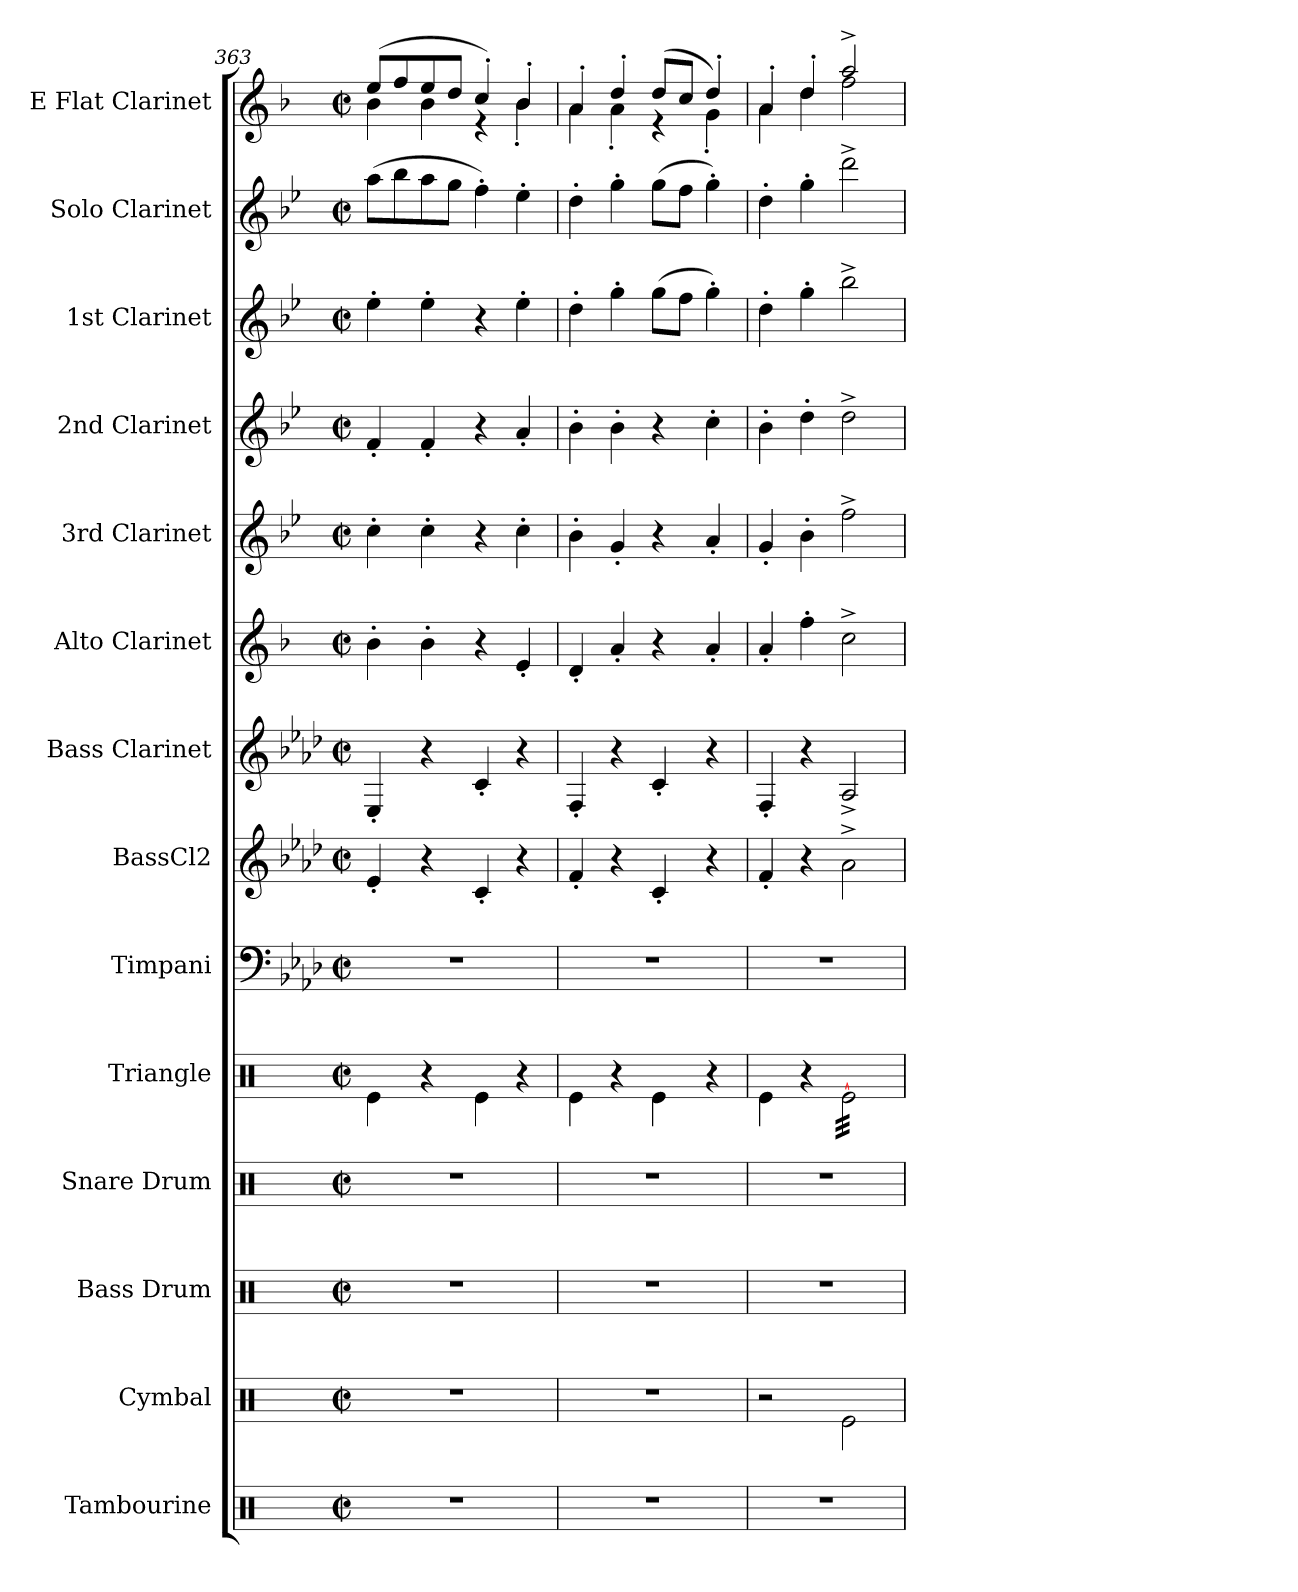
**kern	**kern	**kern	**kern	**kern	**kern	**kern	**kern	**kern	**kern	**kern	**kern	**kern	**kern
*part14	*part13	*part12	*part11	*part10	*part9	*part8	*part7	*part6	*part5	*part4	*part3	*part2	*part1
*staff14	*staff13	*staff12	*staff11	*staff10	*staff9	*staff8	*staff7	*staff6	*staff5	*staff4	*staff3	*staff2	*staff1
*I"Tambourine	*I"Cymbal	*I"Bass Drum	*I"Snare Drum	*I"Triangle	*I"Timpani	*I"BassCl2	*I"Bass Clarinet	*I"Alto Clarinet	*I"3rd Clarinet	*I"2nd Clarinet	*I"1st Clarinet	*I"Solo Clarinet	*I"E Flat Clarinet
*I'Tamb.	*I'Cym.	*I'B. Dr.	*I'Sn. Dr.	*I'Trgl.	*I'Timp.	*I'B. Cl2	*I'B. Cl.	*I'A. Cl.	*I'3rdCl.	*I'2nd Cl.	*I'1stCl.	*I'SoloCl.	*
*clefX	*clefX	*clefX	*clefX	*clefX	*clefF4	*clefG2	*clefG2	*clefG2	*clefG2	*clefG2	*clefG2	*clefG2	*clefG2
*	*	*	*	*	*	*ITrd8c14	*ITrd8c14	*ITrd5c9	*ITrd1c2	*ITrd1c2	*ITrd1c2	*ITrd1c2	*ITrd-2c-3
*k[]	*k[]	*k[]	*k[]	*k[]	*k[b-e-a-d-]	*k[b-e-a-d-]	*k[b-e-a-d-]	*k[b-e-a-d-]	*k[b-e-a-d-]	*k[b-e-a-d-]	*k[b-e-a-d-]	*k[b-e-a-d-]	*k[b-e-a-d-]
*M4/4	*M4/4	*M4/4	*M4/4	*M4/4	*M4/4	*M4/4	*M4/4	*M4/4	*M4/4	*M4/4	*M4/4	*M4/4	*M4/4
*met(c|)	*met(c|)	*met(c|)	*met(c|)	*met(c|)	*met(c|)	*met(c|)	*met(c|)	*met(c|)	*met(c|)	*met(c|)	*met(c|)	*met(c|)	*met(c|)
=363	=363	=363	=363	=363	=363	=363	=363	=363	=363	=363	=363	=363	=363
*	*	*	*	*	*	*	*	*	*	*	*	*	*^
1r	1r	1r	1r	4Re\	1r	4E-'/	4EE-'/	4d-'\	4b-'\	4e-'/	4dd-'\	(8gg\L	(8gg/L	4dd-\
.	.	.	.	.	.	.	.	.	.	.	.	8aa-\	8aa-/	.
.	.	.	.	4r	.	4r	4r	4d-'\	4b-'\	4e-'/	4dd-'\	8gg\	8gg/	4dd-\
.	.	.	.	.	.	.	.	.	.	.	.	8ff\J	8ff/J	.
.	.	.	.	4Re\	.	4C'/	4C'/	4r	4r	4r	4r	4ee-'\)	4ee-'/)	4r
.	.	.	.	4r	.	4r	4r	4G'/	4b-'\	4g'/	4dd-'\	4dd-'\	4dd-'/	4dd-'\
=364	=364	=364	=364	=364	=364	=364	=364	=364	=364	=364	=364	=364	=364	=364
1r	1r	1r	1r	4Re\	1r	4F'/	4FF'/	4F'/	4a-'\	4a-'\	4cc'\	4cc'\	4cc'/	4cc\
.	.	.	.	4r	.	4r	4r	4c'/	4f'/	4a-'\	4ff'\	4ff'\	4ff'/	4cc'\
.	.	.	.	4Re\	.	4C'/	4C'/	4r	4r	4r	(8ff\L	(8ff\L	(8ff/L	4r
.	.	.	.	.	.	.	.	.	.	.	8ee-\J	8ee-\J	8ee-/J	.
.	.	.	.	4r	.	4r	4r	4c'/	4g'/	4b-'\	4ff'\)	4ff'\)	4ff'/)	4b-'\
=365	=365	=365	=365	=365	=365	=365	=365	=365	=365	=365	=365	=365	=365	=365
1r	2r	1r	1r	4Re\	1r	4F'/	4FF'/	4c'/	4f'/	4a-'\	4cc'\	4cc'\	4cc'/	4cc\
.	.	.	.	4r	.	4r	4r	4a-'\	4a-'\	4cc'\	4ff'\	4ff'\	4ff'/	4ff\
*	*	*	*	*tremolo	*	*	*	*	*	*	*	*	*	*
.	2Re\	.	.	[32Re\LLL	.	2A-^\	2AA-^/	2e-^\	2ee-^\	2cc^\	2aa-^\	2ccc^\	2ccc^/	2aa-\
.	.	.	.	32Re\	.	.	.	.	.	.	.	.	.	.
.	.	.	.	32Re\	.	.	.	.	.	.	.	.	.	.
.	.	.	.	32Re\	.	.	.	.	.	.	.	.	.	.
.	.	.	.	32Re\	.	.	.	.	.	.	.	.	.	.
.	.	.	.	32Re\	.	.	.	.	.	.	.	.	.	.
.	.	.	.	32Re\	.	.	.	.	.	.	.	.	.	.
.	.	.	.	32Re\	.	.	.	.	.	.	.	.	.	.
.	.	.	.	32Re\	.	.	.	.	.	.	.	.	.	.
.	.	.	.	32Re\	.	.	.	.	.	.	.	.	.	.
.	.	.	.	32Re\	.	.	.	.	.	.	.	.	.	.
.	.	.	.	32Re\	.	.	.	.	.	.	.	.	.	.
.	.	.	.	32Re\	.	.	.	.	.	.	.	.	.	.
.	.	.	.	32Re\	.	.	.	.	.	.	.	.	.	.
.	.	.	.	32Re\	.	.	.	.	.	.	.	.	.	.
.	.	.	.	32Re\JJJ	.	.	.	.	.	.	.	.	.	.
*	*	*	*	*Xtremolo	*	*	*	*	*	*	*	*	*	*
*	*	*	*	*	*	*	*	*	*	*	*	*	*v	*v
=	=	=	=	=	=	=	=	=	=	=	=	=	=
*-	*-	*-	*-	*-	*-	*-	*-	*-	*-	*-	*-	*-	*-
